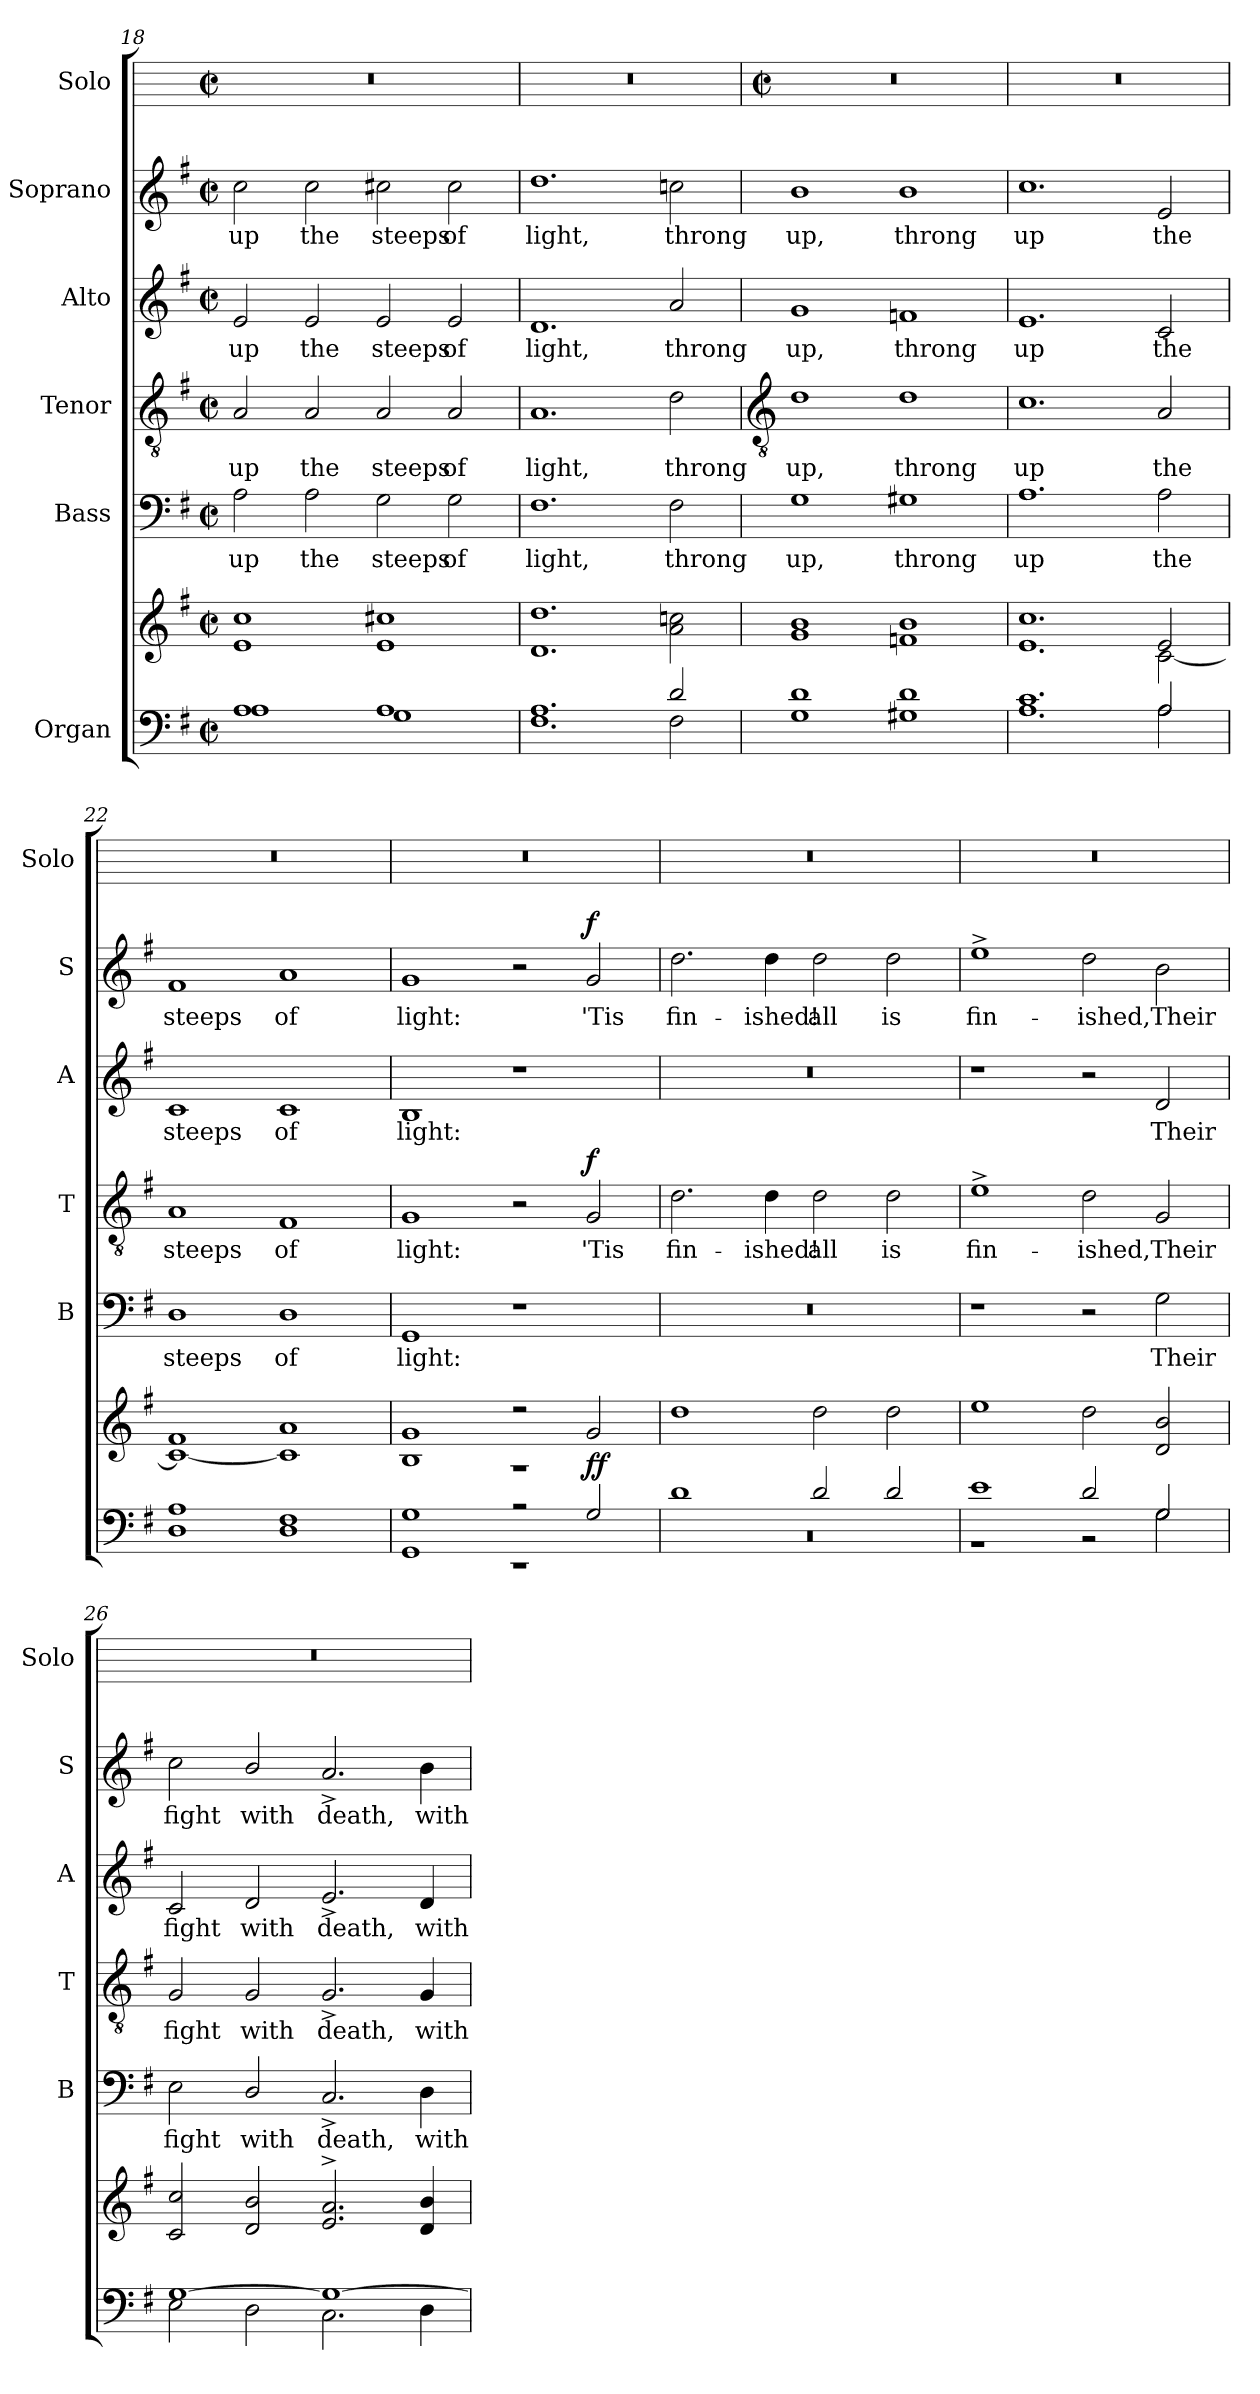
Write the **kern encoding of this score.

**kern	**kern	**dynam	**kern	**text	**kern	**text	**dynam	**kern	**text	**kern	**text	**dynam	**kern
*part6	*part6	*part6	*part5	*part5	*part4	*part4	*part4	*part3	*part3	*part2	*part2	*part2	*part1
*staff7	*staff6	*staff6/7	*staff5	*staff5	*staff4	*staff4	*staff4	*staff3	*staff3	*staff2	*staff2	*staff2	*staff1
*I"Organ	*	*	*I"Bass	*	*I"Tenor	*	*	*I"Alto	*	*I"Soprano	*	*	*I"Solo
*	*	*	*I'B	*	*I'T	*	*	*I'A	*	*I'S	*	*	*I'Solo
*clefF4	*clefG2	*	*clefF4	*	*clefGv2	*	*	*clefG2	*	*clefG2	*	*	*
*k[f#]	*k[f#]	*	*k[f#]	*	*k[f#]	*	*	*k[f#]	*	*k[f#]	*	*	*
*G:	*G:	*	*G:	*	*G:	*	*	*G:	*	*G:	*	*	*
*M4/2	*M4/2	*	*M4/2	*	*M4/2	*	*	*M4/2	*	*M4/2	*	*	*M4/2
*met(c|)	*met(c|)	*	*met(c|)	*	*met(c|)	*	*	*met(c|)	*	*met(c|)	*	*	*met(c|)
=18	=18	=18	=18	=18	=18	=18	=18	=18	=18	=18	=18	=18	=18
*^	*	*	*	*	*	*	*	*	*	*	*	*	*
!	!	!	!	!	!LO:LY:b	!	!LO:LY:b	!	!	!LO:LY:b	!	!LO:LY:b	!	!
1A/	1A\	1e 1cc	.	2A	up	2A	up	.	2e	up	2cc	up	.	0r
!	!	!	!	!	!LO:LY:b	!	!LO:LY:b	!	!	!LO:LY:b	!	!LO:LY:b	!	!
.	.	.	.	2A	the	2A	the	.	2e	the	2cc	the	.	.
!	!	!	!	!	!LO:LY:b	!	!LO:LY:b	!	!	!LO:LY:b	!	!LO:LY:b	!	!
1A/	1G\	1e 1cc#X	.	2G	steeps	2A	steeps	.	2e	steeps	2cc#X	steeps	.	.
!	!	!	!	!	!LO:LY:b	!	!LO:LY:b	!	!	!LO:LY:b	!	!LO:LY:b	!	!
.	.	.	.	2G	of	2A	of	.	2e	of	2cc#	of	.	.
=19	=19	=19	=19	=19	=19	=19	=19	=19	=19	=19	=19	=19	=19	=19
!	!	!	!	!	!LO:LY:b	!	!LO:LY:b	!	!	!LO:LY:b	!	!LO:LY:b	!	!
1.A/	1.F#\	1.d 1.dd	.	1.F#	light,	1.A	light,	.	1.d	light,	1.dd	light,	.	0r
!	!	!	!	!	!LO:LY:b	!	!LO:LY:b	!	!	!LO:LY:b	!	!LO:LY:b	!	!
2d/	2F#\	2a 2ccn	.	2F#	throng	2d	throng	.	2a	throng	2ccn	throng	.	.
!!LO:LB:g=z
=20	=20	=20	=20	=20	=20	=20	=20	=20	=20	=20	=20	=20	=20	=20
*	*	*	*	*	*	*clefGv2	*	*	*	*	*	*	*	*
*	*	*	*	*	*	*	*	*	*	*	*	*	*	*M4/2
*	*	*	*	*	*	*	*	*	*	*	*	*	*	*met(c|)
*	*	*^	*	*	*	*	*	*	*	*	*	*	*	*
!	!	!	!	!	!	!LO:LY:b	!	!LO:LY:b	!	!	!LO:LY:b	!	!LO:LY:b	!	!
1d/	1G\	1b/	1g\	.	1G	up,	1d	up,	.	1g	up,	1b	up,	.	0r
!	!	!	!	!	!	!LO:LY:b	!	!LO:LY:b	!	!	!LO:LY:b	!	!LO:LY:b	!	!
1d/	1G#X\	1b/	1fn\	.	1G#X	throng	1d	throng	.	1fn	throng	1b	throng	.	.
=21	=21	=21	=21	=21	=21	=21	=21	=21	=21	=21	=21	=21	=21	=21	=21
!	!	!	!	!	!	!LO:LY:b	!	!LO:LY:b	!	!	!LO:LY:b	!	!LO:LY:b	!	!
1.c/	1.A\	1.cc/	1.e\	.	1.A	up	1.c	up	.	1.e	up	1.cc	up	.	0r
!	!	!	!	!	!	!LO:LY:b	!	!LO:LY:b	!	!	!LO:LY:b	!	!LO:LY:b	!	!
2A/	2A\	2e/	[2c\	.	2A	the	2A	the	.	2c	the	2e	the	.	.
=22	=22	=22	=22	=22	=22	=22	=22	=22	=22	=22	=22	=22	=22	=22	=22
!	!	!	!	!	!	!LO:LY:b	!	!LO:LY:b	!	!	!LO:LY:b	!	!LO:LY:b	!	!
1A/	1D\	1f#/	1c\_	.	1D	steeps	1A	steeps	.	1c	steeps	1f#	steeps	.	0r
!	!	!	!	!	!	!LO:LY:b	!	!LO:LY:b	!	!	!LO:LY:b	!	!LO:LY:b	!	!
1F#/	1D\	1a/	1c\]	.	1D	of	1F#	of	.	1c	of	1a	of	.	.
=23	=23	=23	=23	=23	=23	=23	=23	=23	=23	=23	=23	=23	=23	=23	=23
!	!	!	!	!	!	!LO:LY:b	!	!LO:LY:b	!	!	!LO:LY:b	!	!LO:LY:b	!	!
1G/	1GG\	1g/	1B\	.	1GG	light:	1G	light:	.	1B	light:	1g	light:	.	0r
2r	1r	2r	1r	.	1r	.	2r	.	.	1r	.	2r	.	.	.
!	!	!	!	!LO:DY:a=2	!	!	!	!LO:LY:b	!	!	!	!	!LO:LY:b	!	!
!	!	!	!	!LO:DY:n=1:b	!	!	!	!	!LO:DY:b	!	!	!	!	!LO:DY:b	!
2G/	.	2g/	.	f f	.	.	2G	'Tis	f	.	.	2g	'Tis	f	.
=24	=24	=24	=24	=24	=24	=24	=24	=24	=24	=24	=24	=24	=24	=24	=24
!	!	!	!	!	!	!	!	!LO:LY:b	!	!	!	!	!LO:LY:b	!	!
1d/	0r	1dd/	0ryy	.	0r	.	2.d	fin-	.	0r	.	2.dd	fin-	.	0r
!	!	!	!	!	!	!	!	!LO:LY:b	!	!	!	!	!LO:LY:b	!	!
.	.	.	.	.	.	.	4d	-ished!	.	.	.	4dd	-ished!	.	.
!	!	!	!	!	!	!	!	!LO:LY:b	!	!	!	!	!LO:LY:b	!	!
2d/	.	2dd\	.	.	.	.	2d	all	.	.	.	2dd	all	.	.
!	!	!	!	!	!	!	!	!LO:LY:b	!	!	!	!	!LO:LY:b	!	!
2d/	.	2dd\	.	.	.	.	2d	is	.	.	.	2dd	is	.	.
=25	=25	=25	=25	=25	=25	=25	=25	=25	=25	=25	=25	=25	=25	=25	=25
!	!	!	!	!	!	!	!	!LO:LY:b	!	!	!	!	!LO:LY:b	!	!
1e/	1r	1ee/	0ryy	.	1r	.	1e^	fin-	.	1r	.	1ee^	fin-	.	0r
!	!	!	!	!	!	!	!	!LO:LY:b	!	!	!	!	!LO:LY:b	!	!
2d/	2r	2dd\	.	.	2r	.	2d	-ished,	.	2r	.	2dd	-ished,	.	.
!	!	!	!	!	!	!LO:LY:b	!	!LO:LY:b	!	!	!LO:LY:b	!	!LO:LY:b	!	!
2G/	2G\	2d/ 2b/	.	.	2G	Their	2G	Their	.	2d	Their	2b	Their	.	.
=26	=26	=26	=26	=26	=26	=26	=26	=26	=26	=26	=26	=26	=26	=26	=26
!	!	!	!	!	!	!LO:LY:b	!	!LO:LY:b	!	!	!LO:LY:b	!	!LO:LY:b	!	!
[1G/	2E\	2c/ 2cc/	0ryy	.	2E	fight	2G	fight	.	2c	fight	2cc	fight	.	0r
!	!	!	!	!	!	!LO:LY:b	!	!LO:LY:b	!	!	!LO:LY:b	!	!LO:LY:b	!	!
.	2D\	2d/ 2b/	.	.	2D/	with	2G/	with	.	2d/	with	2b/	with	.	.
!	!	!	!	!	!	!LO:LY:b	!	!LO:LY:b	!	!	!LO:LY:b	!	!LO:LY:b	!	!
1G/_	2.C\	2.e/^ 2.a/^	.	.	2.C^	death,	2.G^	death,	.	2.e^	death,	2.a^	death,	.	.
!	!	!	!	!	!	!LO:LY:b	!	!LO:LY:b	!	!	!LO:LY:b	!	!LO:LY:b	!	!
.	4D\	4d/ 4b/	.	.	4D	with	4G	with	.	4d	with	4b	with	.	.
*v	*v	*	*	*	*	*	*	*	*	*	*	*	*	*	*
*	*v	*v	*	*	*	*	*	*	*	*	*	*	*	*
=	=	=	=	=	=	=	=	=	=	=	=	=	=
*-	*-	*-	*-	*-	*-	*-	*-	*-	*-	*-	*-	*-	*-
